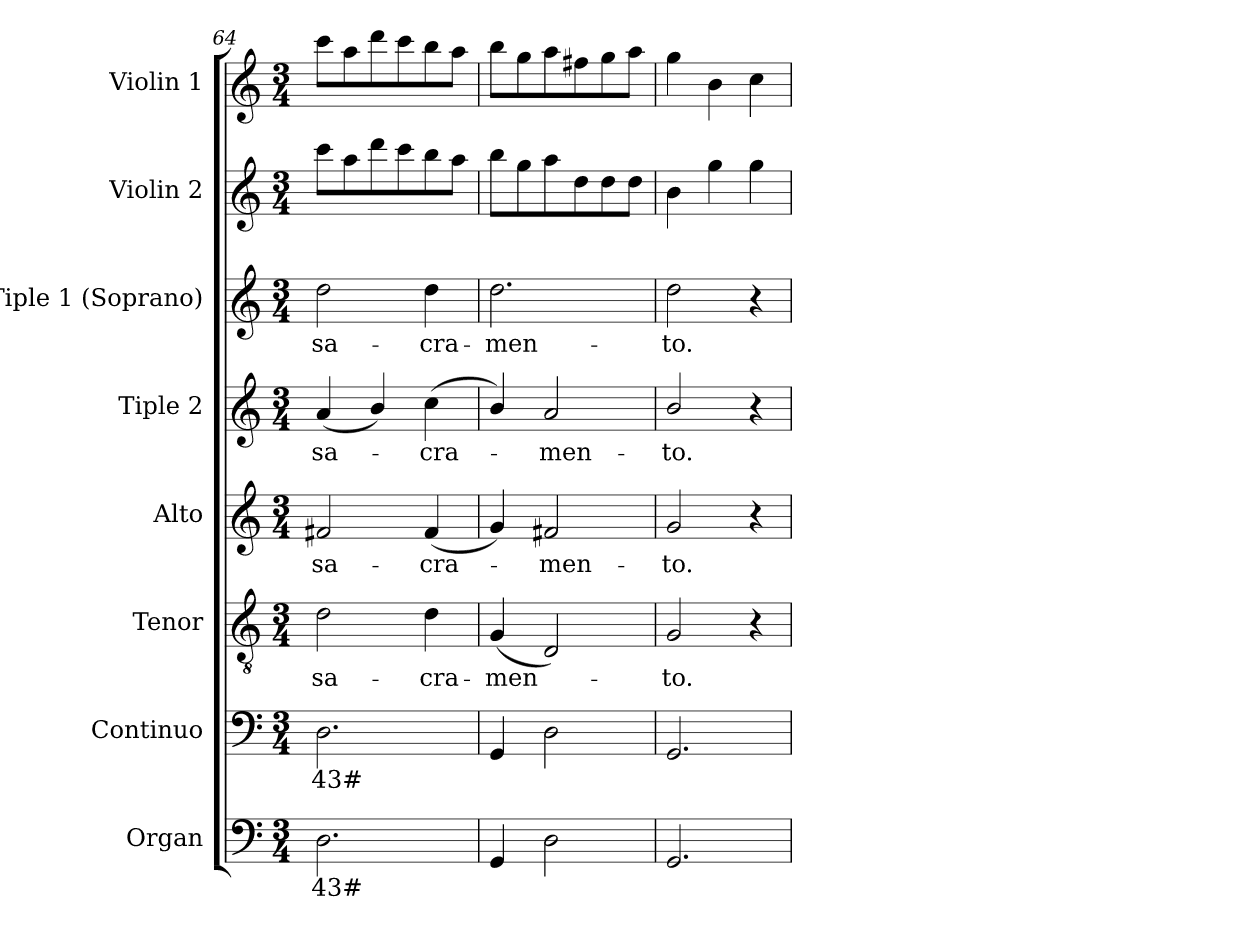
**kern	**text	**kern	**text	**kern	**text	**kern	**text	**kern	**text	**kern	**text	**kern	**kern
*part8	*part8	*part7	*part7	*part6	*part6	*part5	*part5	*part4	*part4	*part3	*part3	*part2	*part1
*staff8	*staff8	*staff7	*staff7	*staff6	*staff6	*staff5	*staff5	*staff4	*staff4	*staff3	*staff3	*staff2	*staff1
*I"Organ	*	*I"Continuo	*	*I"Tenor	*	*I"Alto	*	*I"Tiple 2	*	*I"Tiple 1 (Soprano)	*	*I"Violin 2	*I"Violin 1
*I'Org.	*	*I'Cont.	*	*I'T.	*	*I'A.	*	*	*	*I'S	*	*I'Vln. 2	*I'Vln. 1
*clefF4	*	*clefF4	*	*clefGv2	*	*clefG2	*	*clefG2	*	*clefG2	*	*clefG2	*clefG2
*	*	*	*	*ITrd7c12	*	*	*	*	*	*	*	*	*
*k[]	*	*k[]	*	*k[]	*	*k[]	*	*k[]	*	*k[]	*	*k[]	*k[]
*C:	*	*C:	*	*C:	*	*C:	*	*C:	*	*C:	*	*C:	*C:
*M3/4	*	*M3/4	*	*M3/4	*	*M3/4	*	*M3/4	*	*M3/4	*	*M3/4	*M3/4
=64	=64	=64	=64	=64	=64	=64	=64	=64	=64	=64	=64	=64	=64
!	!LO:LY:b:color=#000000	!	!	!	!	!	!	!	!	!	!	!	!
!	!	!	!LO:LY:b:color=#000000	!	!	!	!	!	!	!	!	!	!
!	!	!	!	!	!LO:LY:b:color=#000000	!	!	!	!	!	!	!	!
!	!	!	!	!	!	!	!LO:LY:b:color=#000000	!	!	!	!	!	!
!	!	!	!	!	!	!	!	!	!LO:LY:b:color=#000000	!	!	!	!
!	!	!	!	!	!	!	!	!	!	!	!LO:LY:b:color=#000000	!	!
2.Di\	43#	2.Di\	43#	2Di\	sa-	2f#Xi/	sa-	(4ai/	sa-	2ddi\	sa-	8ccci\L	8ccci\L
.	.	.	.	.	.	.	.	.	.	.	.	8aai\	8aai\
.	.	.	.	.	.	.	.	4bi/)	.	.	.	8dddi\	8dddi\
.	.	.	.	.	.	.	.	.	.	.	.	8ccci\	8ccci\
!	!	!	!	!	!LO:LY:b:color=#000000	!	!	!	!	!	!	!	!
!	!	!	!	!	!	!	!LO:LY:b:color=#000000	!	!	!	!	!	!
!	!	!	!	!	!	!	!	!	!LO:LY:b:color=#000000	!	!	!	!
!	!	!	!	!	!	!	!	!	!	!	!LO:LY:b:color=#000000	!	!
.	.	.	.	4Di\	-cra-	(4f#i/	-cra-	(4cci\	-cra-	4ddi\	-cra-	8bbi\	8bbi\
.	.	.	.	.	.	.	.	.	.	.	.	8aai\J	8aai\J
=65	=65	=65	=65	=65	=65	=65	=65	=65	=65	=65	=65	=65	=65
!	!	!	!	!	!LO:LY:b:color=#000000	!	!	!	!	!	!	!	!
!	!	!	!	!	!	!	!	!	!	!	!LO:LY:b:color=#000000	!	!
4GGi/	.	4GGi/	.	(4GGi/	-men-	4gi/)	.	4bi/)	.	2.ddi\	-men-	8bbi\L	8bbi\L
.	.	.	.	.	.	.	.	.	.	.	.	8ggi\	8ggi\
!	!	!	!	!	!	!	!LO:LY:b:color=#000000	!	!	!	!	!	!
!	!	!	!	!	!	!	!	!	!LO:LY:b:color=#000000	!	!	!	!
2Di\	.	2Di\	.	2DDi/)	.	2f#Xi/	-men-	2ai/	-men-	.	.	8aai\	8aai\
.	.	.	.	.	.	.	.	.	.	.	.	8ddi\	8ff#Xi\
.	.	.	.	.	.	.	.	.	.	.	.	8ddi\	8ggi\
.	.	.	.	.	.	.	.	.	.	.	.	8ddi\J	8aai\J
=66	=66	=66	=66	=66	=66	=66	=66	=66	=66	=66	=66	=66	=66
!	!	!	!	!	!LO:LY:b:color=#000000	!	!	!	!	!	!	!	!
!	!	!	!	!	!	!	!LO:LY:b:color=#000000	!	!	!	!	!	!
!	!	!	!	!	!	!	!	!	!LO:LY:b:color=#000000	!	!	!	!
!	!	!	!	!	!	!	!	!	!	!	!LO:LY:b:color=#000000	!	!
2.GGi/	.	2.GGi/	.	2GGi/	-to.	2gi/	-to.	2bi/	-to.	2ddi\	-to.	4bi\	4ggi\
.	.	.	.	.	.	.	.	.	.	.	.	4ggi\	4bi\
.	.	.	.	4r	.	4r	.	4r	.	4r	.	4ggi\	4cci\
=	=	=	=	=	=	=	=	=	=	=	=	=	=
*-	*-	*-	*-	*-	*-	*-	*-	*-	*-	*-	*-	*-	*-
